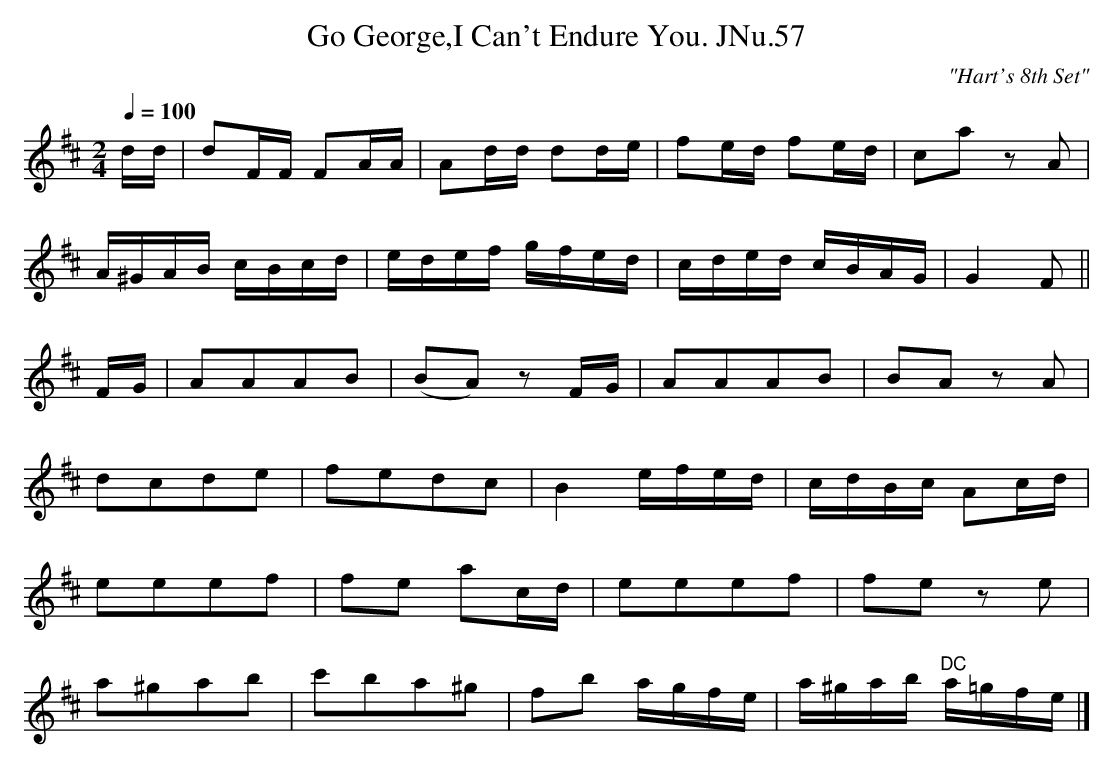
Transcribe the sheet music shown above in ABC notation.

X:1
T:Go George,I Can't Endure You. JNu.57
M:2/4
L:1/16
Q:1/4=100
C:"Hart's 8th Set"
K:D
dd|d2FF F2AA|A2dd d2de|f2ed f2ed|c2a2 z2A2|
A^GAB cBcd|edef gfed|cded cBAG|G4F2||
FG|A2A2A2B2|(B2A2) z2FG|A2A2A2B2|B2A2 z2A2|
d2c2d2e2|f2e2d2c2|B4efed|cdBc A2cd|
e2e2e2f2|f2e2 a2cd|e2e2e2f2|f2e2 z2e2|
a2^g2a2b2|c'2b2a2^g2|f2b2 agfe|a^gab"DC" a=gfe|]
